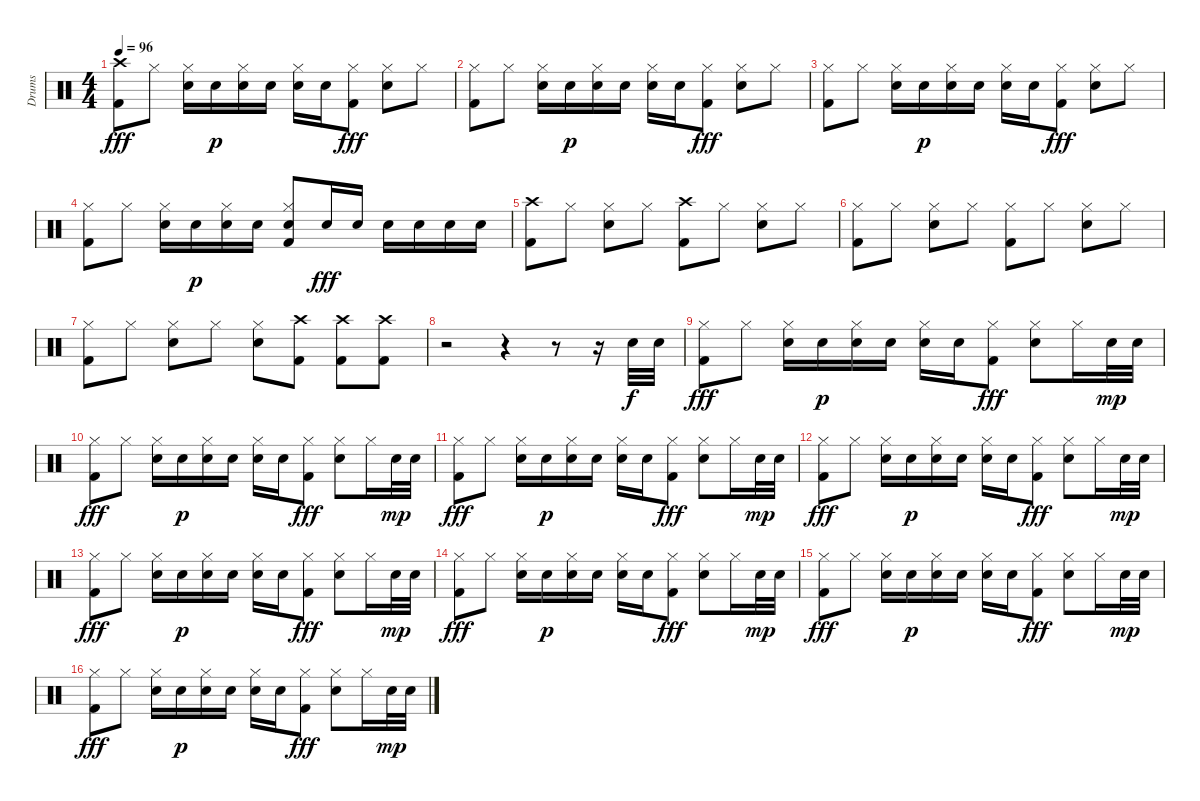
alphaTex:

\track ("Drums" "Drums") {instrument percussion}
\staff {score}
\articulation defaults
\ts (4 4)
\tempo 96
\clef neutral
\ks c
("Crash high (hit)" "Kick (hit) 2").8{dy fff} "Hi-Hat (closed)".8 ("Hi-Hat (closed)" "Snare (hit) 2").16 "Snare (hit) 2".16{dy p} ("Hi-Hat (closed)" "Snare (hit) 2").16 "Snare (hit) 2".16 ("Hi-Hat (closed)" "Snare (hit) 2").16 "Snare (hit) 2".16 ("Hi-Hat (closed)" "Kick (hit) 2").8{dy fff} ("Hi-Hat (closed)" "Snare (hit) 2").8 "Hi-Hat (closed)".8 |
("Hi-Hat (closed)" "Kick (hit) 2").8 "Hi-Hat (closed)".8 ("Hi-Hat (closed)" "Snare (hit) 2").16 "Snare (hit) 2".16{dy p} ("Hi-Hat (closed)" "Snare (hit) 2").16 "Snare (hit) 2".16 ("Hi-Hat (closed)" "Snare (hit) 2").16 "Snare (hit) 2".16 ("Hi-Hat (closed)" "Kick (hit) 2").8{dy fff} ("Hi-Hat (closed)" "Snare (hit) 2").8 "Hi-Hat (closed)".8 |
("Hi-Hat (closed)" "Kick (hit) 2").8 "Hi-Hat (closed)".8 ("Hi-Hat (closed)" "Snare (hit) 2").16 "Snare (hit) 2".16{dy p} ("Hi-Hat (closed)" "Snare (hit) 2").16 "Snare (hit) 2".16 ("Hi-Hat (closed)" "Snare (hit) 2").16 "Snare (hit) 2".16 ("Hi-Hat (closed)" "Kick (hit) 2").8{dy fff} ("Hi-Hat (closed)" "Snare (hit) 2").8 "Hi-Hat (closed)".8 |
("Hi-Hat (closed)" "Kick (hit) 2").8 "Hi-Hat (closed)".8 ("Hi-Hat (closed)" "Snare (hit) 2").16 "Snare (hit) 2".16{dy p} ("Hi-Hat (closed)" "Snare (hit) 2").16 "Snare (hit) 2".16 ("Hi-Hat (closed)" "Snare (hit) 2" "Kick (hit) 2").8 "Snare (hit) 2".16{dy fff} "Snare (hit) 2".16 "Snare (hit) 2".16 "Snare (hit) 2".16 "Snare (hit) 2".16 "Snare (hit) 2".16 |
("Crash high (hit)" "Kick (hit) 2").8 "Hi-Hat (closed)".8 ("Hi-Hat (closed)" "Snare (hit) 2").8 "Hi-Hat (closed)".8 ("Crash high (hit)" "Kick (hit) 2").8 "Hi-Hat (closed)".8 ("Hi-Hat (closed)" "Snare (hit) 2").8 "Hi-Hat (closed)".8 |
("Hi-Hat (closed)" "Kick (hit) 2").8 "Hi-Hat (closed)".8 ("Hi-Hat (closed)" "Snare (hit) 2").8 "Hi-Hat (closed)".8 ("Hi-Hat (closed)" "Kick (hit) 2").8 "Hi-Hat (closed)".8 ("Hi-Hat (closed)" "Snare (hit) 2").8 "Hi-Hat (closed)".8 |
("Hi-Hat (closed)" "Kick (hit) 2").8 "Hi-Hat (closed)".8 ("Hi-Hat (closed)" "Snare (hit) 2").8 "Hi-Hat (closed)".8 ("Hi-Hat (closed)" "Snare (hit) 2").8 ("Crash high (hit)" "Kick (hit) 2").8 ("Crash high (hit)" "Kick (hit) 2").8 ("Crash high (hit)" "Kick (hit) 2").8 |
r.2 r.4 r.8 r.16 "Snare (hit) 2".32{dy f} "Snare (hit) 2".32 |
("Hi-Hat (closed)" "Kick (hit) 2").8{dy fff} "Hi-Hat (closed)".8 ("Hi-Hat (closed)" "Snare (hit) 2").16 "Snare (hit) 2".16{dy p} ("Hi-Hat (closed)" "Snare (hit) 2").16 "Snare (hit) 2".16 ("Hi-Hat (closed)" "Snare (hit) 2").16 "Snare (hit) 2".16 ("Hi-Hat (closed)" "Kick (hit) 2").8{dy fff} ("Hi-Hat (closed)" "Snare (hit) 2").8 "Hi-Hat (closed)".16 "Snare (hit) 2".32{dy mp} "Snare (hit) 2".32 |
("Hi-Hat (closed)" "Kick (hit) 2").8{dy fff} "Hi-Hat (closed)".8 ("Hi-Hat (closed)" "Snare (hit) 2").16 "Snare (hit) 2".16{dy p} ("Hi-Hat (closed)" "Snare (hit) 2").16 "Snare (hit) 2".16 ("Hi-Hat (closed)" "Snare (hit) 2").16 "Snare (hit) 2".16 ("Hi-Hat (closed)" "Kick (hit) 2").8{dy fff} ("Hi-Hat (closed)" "Snare (hit) 2").8 "Hi-Hat (closed)".16 "Snare (hit) 2".32{dy mp} "Snare (hit) 2".32 |
("Hi-Hat (closed)" "Kick (hit) 2").8{dy fff} "Hi-Hat (closed)".8 ("Hi-Hat (closed)" "Snare (hit) 2").16 "Snare (hit) 2".16{dy p} ("Hi-Hat (closed)" "Snare (hit) 2").16 "Snare (hit) 2".16 ("Hi-Hat (closed)" "Snare (hit) 2").16 "Snare (hit) 2".16 ("Hi-Hat (closed)" "Kick (hit) 2").8{dy fff} ("Hi-Hat (closed)" "Snare (hit) 2").8 "Hi-Hat (closed)".16 "Snare (hit) 2".32{dy mp} "Snare (hit) 2".32 |
("Hi-Hat (closed)" "Kick (hit) 2").8{dy fff} "Hi-Hat (closed)".8 ("Hi-Hat (closed)" "Snare (hit) 2").16 "Snare (hit) 2".16{dy p} ("Hi-Hat (closed)" "Snare (hit) 2").16 "Snare (hit) 2".16 ("Hi-Hat (closed)" "Snare (hit) 2").16 "Snare (hit) 2".16 ("Hi-Hat (closed)" "Kick (hit) 2").8{dy fff} ("Hi-Hat (closed)" "Snare (hit) 2").8 "Hi-Hat (closed)".16 "Snare (hit) 2".32{dy mp} "Snare (hit) 2".32 |
("Hi-Hat (closed)" "Kick (hit) 2").8{dy fff} "Hi-Hat (closed)".8 ("Hi-Hat (closed)" "Snare (hit) 2").16 "Snare (hit) 2".16{dy p} ("Hi-Hat (closed)" "Snare (hit) 2").16 "Snare (hit) 2".16 ("Hi-Hat (closed)" "Snare (hit) 2").16 "Snare (hit) 2".16 ("Hi-Hat (closed)" "Kick (hit) 2").8{dy fff} ("Hi-Hat (closed)" "Snare (hit) 2").8 "Hi-Hat (closed)".16 "Snare (hit) 2".32{dy mp} "Snare (hit) 2".32 |
("Hi-Hat (closed)" "Kick (hit) 2").8{dy fff} "Hi-Hat (closed)".8 ("Hi-Hat (closed)" "Snare (hit) 2").16 "Snare (hit) 2".16{dy p} ("Hi-Hat (closed)" "Snare (hit) 2").16 "Snare (hit) 2".16 ("Hi-Hat (closed)" "Snare (hit) 2").16 "Snare (hit) 2".16 ("Hi-Hat (closed)" "Kick (hit) 2").8{dy fff} ("Hi-Hat (closed)" "Snare (hit) 2").8 "Hi-Hat (closed)".16 "Snare (hit) 2".32{dy mp} "Snare (hit) 2".32 |
("Hi-Hat (closed)" "Kick (hit) 2").8{dy fff} "Hi-Hat (closed)".8 ("Hi-Hat (closed)" "Snare (hit) 2").16 "Snare (hit) 2".16{dy p} ("Hi-Hat (closed)" "Snare (hit) 2").16 "Snare (hit) 2".16 ("Hi-Hat (closed)" "Snare (hit) 2").16 "Snare (hit) 2".16 ("Hi-Hat (closed)" "Kick (hit) 2").8{dy fff} ("Hi-Hat (closed)" "Snare (hit) 2").8 "Hi-Hat (closed)".16 "Snare (hit) 2".32{dy mp} "Snare (hit) 2".32 |
("Hi-Hat (closed)" "Kick (hit) 2").8{dy fff} "Hi-Hat (closed)".8 ("Hi-Hat (closed)" "Snare (hit) 2").16 "Snare (hit) 2".16{dy p} ("Hi-Hat (closed)" "Snare (hit) 2").16 "Snare (hit) 2".16 ("Hi-Hat (closed)" "Snare (hit) 2").16 "Snare (hit) 2".16 ("Hi-Hat (closed)" "Kick (hit) 2").8{dy fff} ("Hi-Hat (closed)" "Snare (hit) 2").8 "Hi-Hat (closed)".16 "Snare (hit) 2".32{dy mp} "Snare (hit) 2".32
